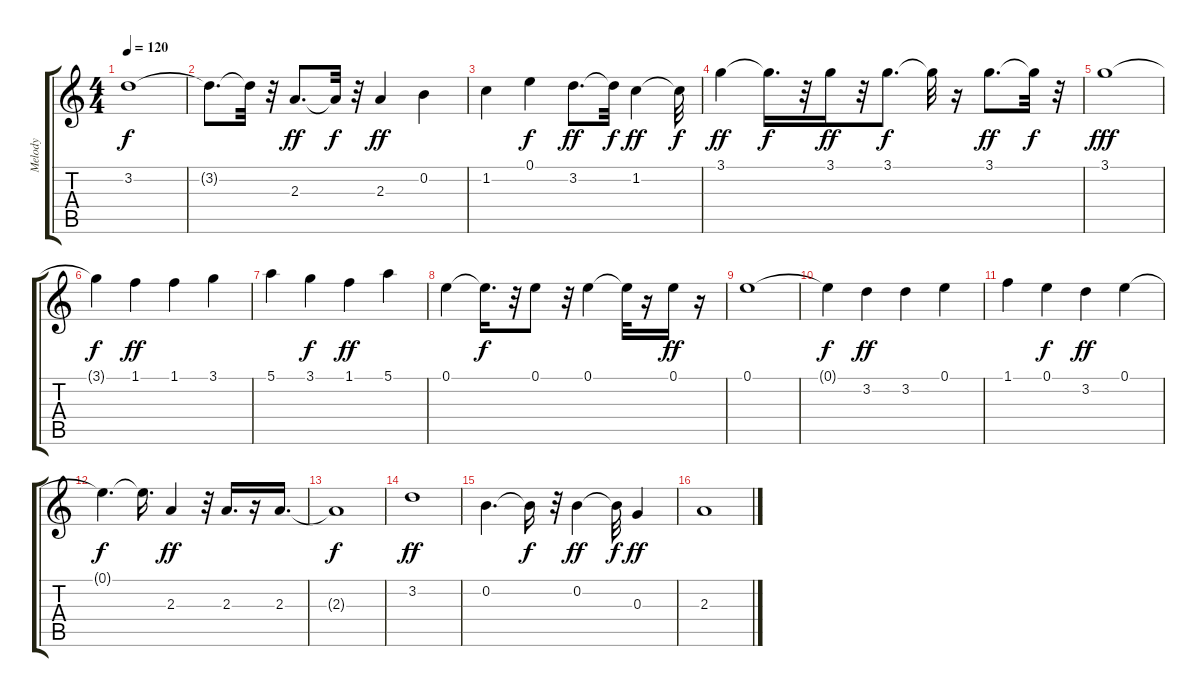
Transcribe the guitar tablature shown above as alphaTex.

\track ("Melody" "Melody") {instrument contrabass}
\staff {score tabs}
\tuning (E4 B3 G3 D3 A2 E2) {hide}
\ts (4 4)
\tempo 120
\clef g2
\ks c
3.2{t}.1{dy f} |
3.2{t}.8{d} 3.2{t}.32 r.32 2.3.8{d dy ff} 2.3{t}.32{dy f} r.32 2.3.4{dy ff} 0.2.4 |
1.2.4 0.1.4{dy f} 3.2.8{d dy ff} 3.2{t}.32{dy f} 1.2.4{dy ff} 1.2{t}.32{dy f} |
3.1.4{dy ff} 3.1{t}.16{d dy f} r.32 3.1.16{dy ff} r.32 3.1.8{d dy f} 3.1{t}.32 r.16 3.1.8{d dy ff} 3.1{t}.32{dy f} r.32 |
3.1.1{dy fff} |
3.1{t}.4{dy f} 1.1.4{dy ff} 1.1.4 3.1.4 |
5.1.4 3.1.4{dy f} 1.1.4{dy ff} 5.1.4 |
0.1.4 0.1{t}.16{d dy f} r.32 0.1.8 r.32 0.1.4 0.1{t}.32 r.16 0.1.16{dy ff} r.16 |
0.1.1 |
0.1{t}.4{dy f} 3.2.4{dy ff} 3.2.4 0.1.4 |
1.1.4 0.1.4{dy f} 3.2.4{dy ff} 0.1.4 |
0.1{t}.4{d dy f} 0.1{t}.16{d} 2.3.4{dy ff} r.32 2.3.16{d} r.16 2.3.16{d} |
2.3{t}.1{dy f} |
3.2.1{dy ff} |
0.2.4{d} 0.2{t}.16{dy f} r.32 0.2.4{dy ff} 0.2{t}.32{dy f} 0.3.4{dy ff} |
2.3.1
